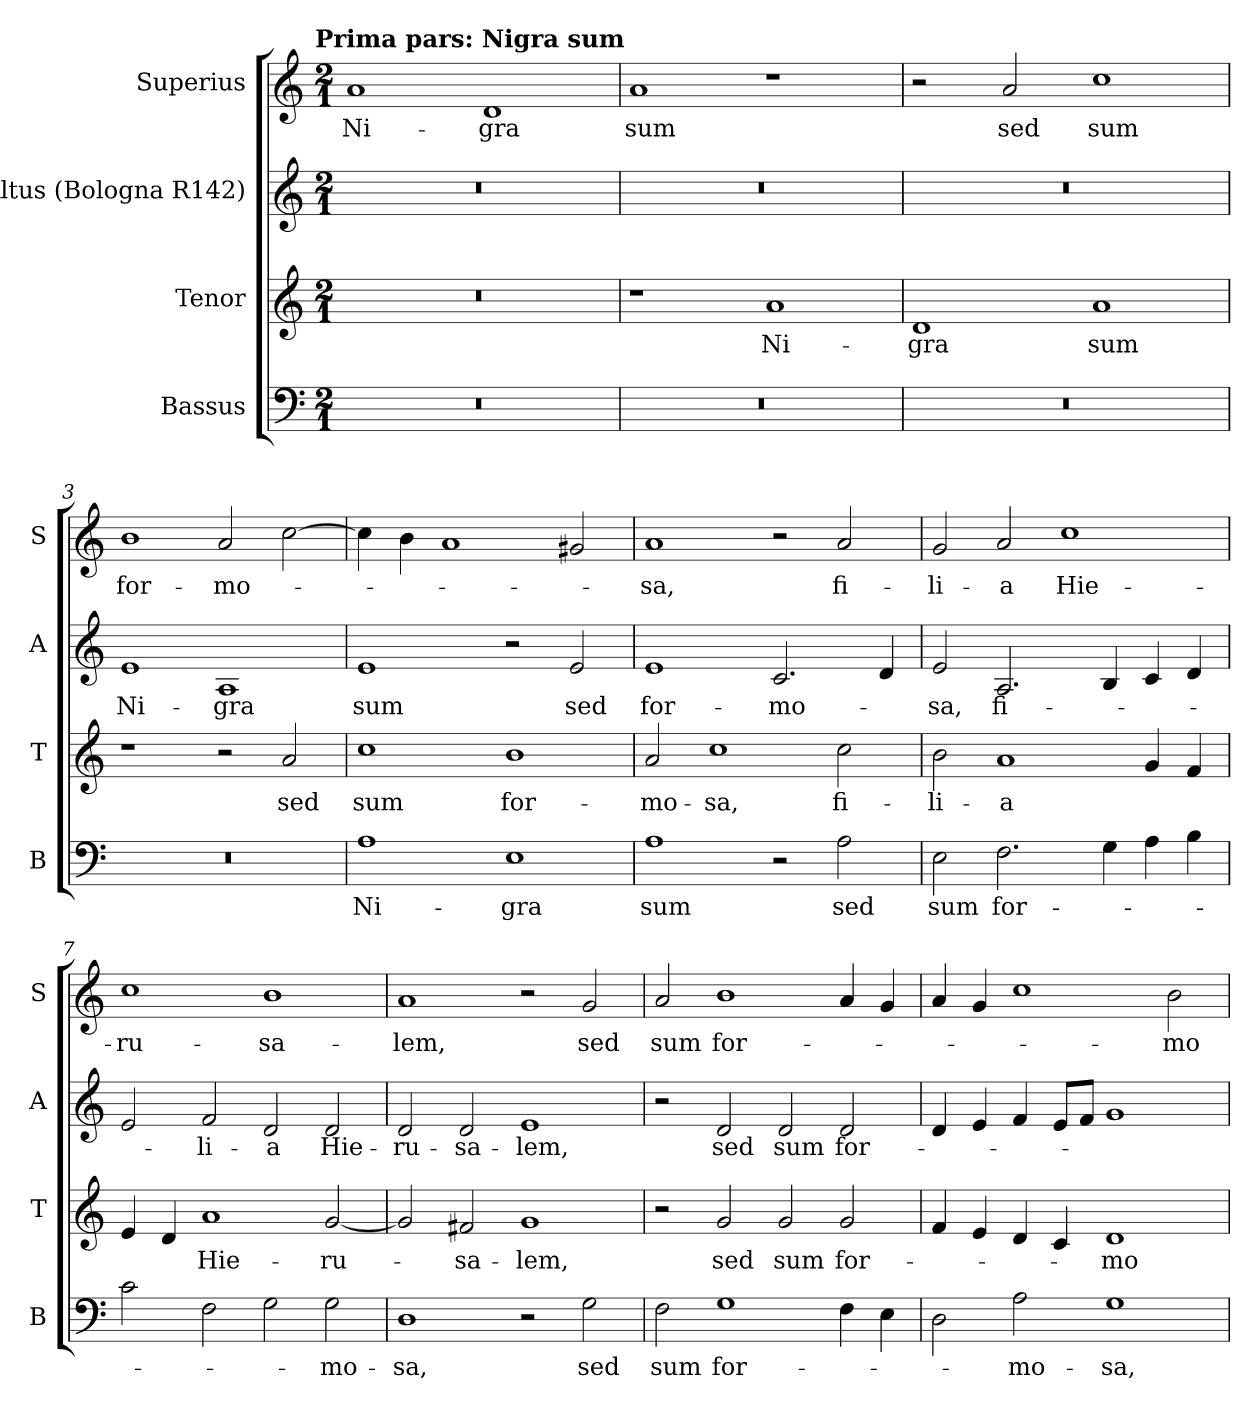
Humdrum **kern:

**kern	**text	**kern	**text	**kern	**text	**kern	**text
*part4	*part4	*part3	*part3	*part2	*part2	*part1	*part1
*staff4	*staff4	*staff3	*staff3	*staff2	*staff2	*staff1	*staff1
*I"Bassus	*	*I"Tenor	*	*I"Altus (Bologna R142)	*	*I"Superius	*
*I'B	*	*I'T	*	*I'A	*	*I'S	*
*clefF4	*	*clefG2	*	*clefG2	*	*clefG2	*
*k[]	*	*k[]	*	*k[]	*	*k[]	*
*C:	*	*C:	*	*C:	*	*C:	*
!!LO:TX:omd:t=Prima pars&colon; Nigra sum
*M2/1	*	*M2/1	*	*M2/1	*	*M2/1	*
=	=	=	=	=	=	=	=
0r	.	0r	.	0r	.	1a	Ni-
.	.	.	.	.	.	1d	-gra
=1	=1	=1	=1	=1	=1	=1	=1
0r	.	1r	.	0r	.	1a	sum
.	.	1a	Ni-	.	.	1r	.
=2	=2	=2	=2	=2	=2	=2	=2
0r	.	1d	-gra	0r	.	2r	.
.	.	.	.	.	.	2a	sed
.	.	1a	sum	.	.	1cc	sum
=3	=3	=3	=3	=3	=3	=3	=3
0r	.	1r	.	1e	Ni-	1b	for-
.	.	2r	.	1A	-gra	2a	-mo-
.	.	2a	sed	.	.	[2cc	.
=4	=4	=4	=4	=4	=4	=4	=4
1A	Ni-	1cc	sum	1e	sum	4cc]	.
.	.	.	.	.	.	4b	.
.	.	.	.	.	.	1a	.
1E	-gra	1b	for-	2r	.	.	.
.	.	.	.	2e	sed	2g#X	.
=5	=5	=5	=5	=5	=5	=5	=5
1A	sum	2a	-mo-	1e	for-	1a	-sa,
.	.	1cc	-sa,	.	.	.	.
2r	.	.	.	2.c	-mo-	2r	.
2A	sed	2cc	fi-	.	.	2a	fi-
.	.	.	.	4d	.	.	.
=6	=6	=6	=6	=6	=6	=6	=6
2E	sum	2b	-li-	2e	-sa,	2g	-li-
2.F	for-	1a	-a	2.A	fi-	2a	-a
.	.	.	.	.	.	1cc	Hie-
4G	.	.	.	4B	.	.	.
4A	.	4g	.	4c	.	.	.
4B	.	4f	.	4d	.	.	.
=7	=7	=7	=7	=7	=7	=7	=7
2c	.	4e	.	2e	.	1cc	-ru-
.	.	4d	.	.	.	.	.
2F	.	1a	Hie-	2f	-li-	.	.
2G	.	.	.	2d	-a	1b	-sa-
2G	-mo-	[2g	-ru-	2d	Hie-	.	.
=8	=8	=8	=8	=8	=8	=8	=8
1D	-sa,	2g]	.	2d	-ru-	1a	-lem,
.	.	2f#X	-sa-	2d	-sa-	.	.
2r	.	1g	-lem,	1e	-lem,	2r	.
2G	sed	.	.	.	.	2g	sed
=9	=9	=9	=9	=9	=9	=9	=9
2F	sum	2r	.	2r	.	2a	sum
1G	for-	2g	sed	2d	sed	1b	for-
.	.	2g	sum	2d	sum	.	.
4F	.	2g	for-	2d	for-	4a	.
4E	.	.	.	.	.	4g	.
=10	=10	=10	=10	=10	=10	=10	=10
2D	.	4f	.	4d	.	4a	.
.	.	4e	.	4e	.	4g	.
2A	-mo-	4d	.	4f	.	1cc	.
.	.	4c	.	8eL	.	.	.
.	.	.	.	8fJ	.	.	.
1G	-sa,	1d	-mo-	1g	.	.	.
.	.	.	.	.	.	2b	-mo-
=	=	=	=	=	=	=	=
*-	*-	*-	*-	*-	*-	*-	*-
